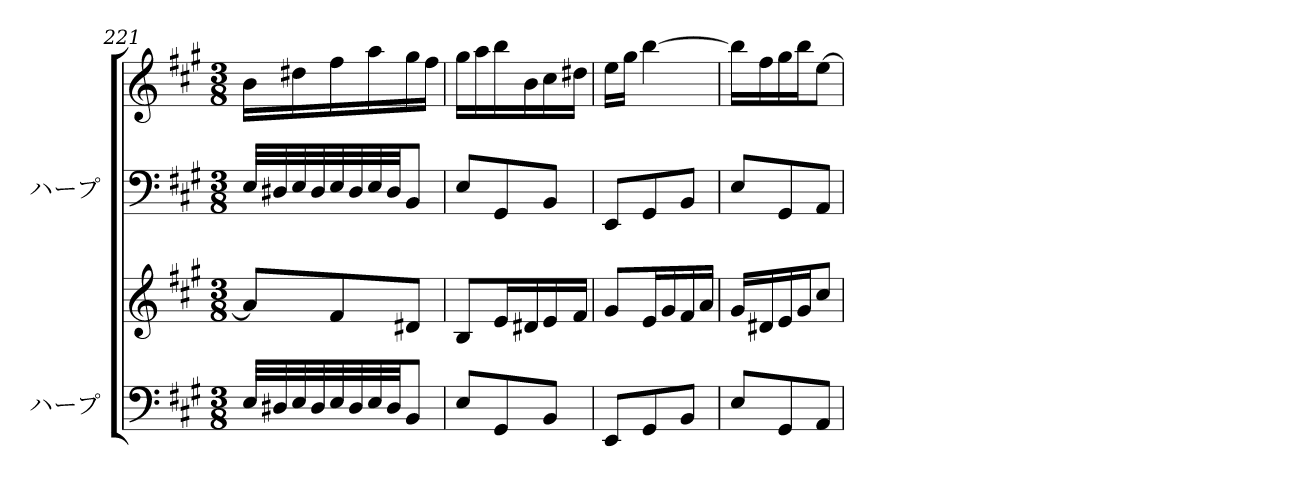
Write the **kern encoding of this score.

**kern	**kern	**kern	**kern
*part2	*part2	*part1	*part1
*staff4	*staff3	*staff2	*staff1
*I"ハープ	*	*I"ハープ	*
*clefF4	*clefG2	*clefF4	*clefG2
*k[f#c#g#]	*k[f#c#g#]	*k[f#c#g#]	*k[f#c#g#]
*M3/8	*M3/8	*M3/8	*M3/8
=221	=221	=221	=221
32E/LLL	8a/L]	32E/LLL	16b\LL
32D#X/	.	32D#X/	.
32E/	.	32E/	16dd#X\
32D#/	.	32D#/	.
32E/	8f#/	32E/	16ff#\
32D#/	.	32D#/	.
32E/	.	32E/	16aa\
32D#/JJ	.	32D#/JJ	.
8BB/J	8d#X/J	8BB/J	16gg#\
.	.	.	16ff#\JJ
!!LO:LB:g=z
=222	=222	=222	=222
8E/L	8B/L	8E/L	16gg#\LL
.	.	.	16aa\
8GG#/	16e/L	8GG#/	16bb\
.	16d#X/	.	16b\
8BB/J	16e/	8BB/J	16cc#\
.	16f#/JJ	.	16dd#X\JJ
=223	=223	=223	=223
8EE/L	8g#/L	8EE/L	16ee\LL
.	.	.	16gg#\JJ
8GG#/	16e/L	8GG#/	[4bb\
.	16g#/	.	.
8BB/J	16f#/	8BB/J	.
.	16a/JJ	.	.
=224	=224	=224	=224
8E/L	16g#/LL	8E/L	16bb\LL]
.	16d#X/	.	16ff#\
8GG#/	16e/	8GG#/	16gg#\
.	16g#/J	.	16bb\J
8AA/J	8cc#/J	8AA/J	[8ee\J
=	=	=	=
*-	*-	*-	*-
